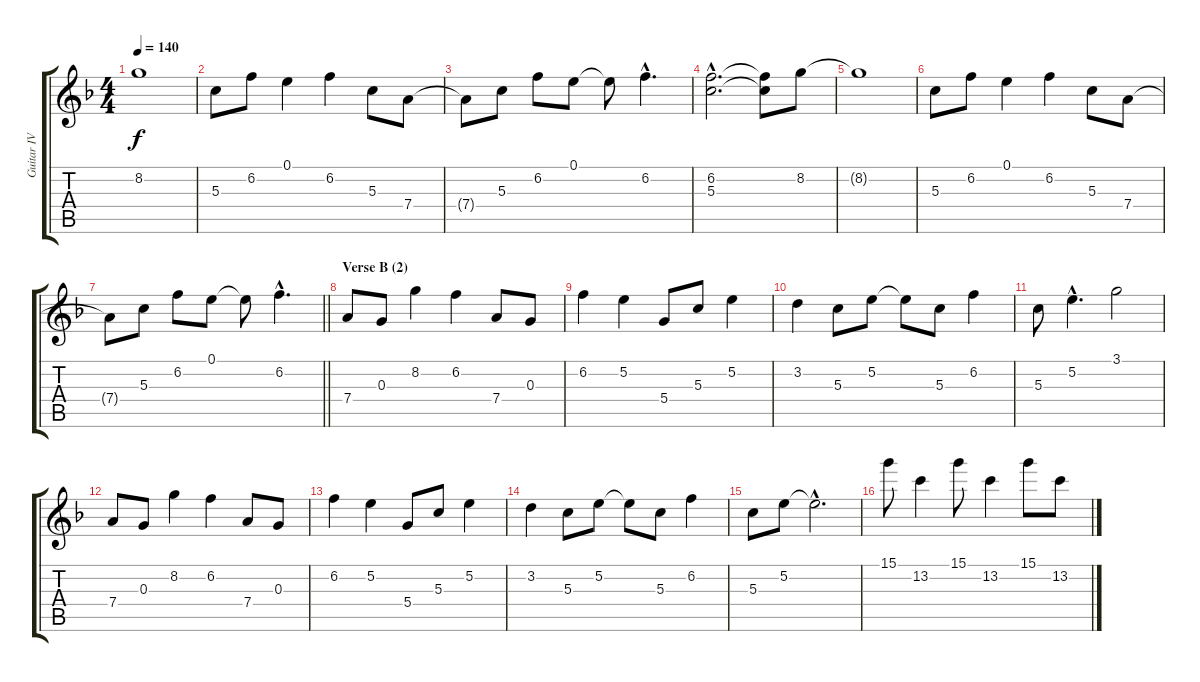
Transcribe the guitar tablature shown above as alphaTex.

\track ("Guitar IV (Jun)" "Guitar IV ") {instrument electricguitarjazz}
\staff {score tabs}
\tuning (E4 B3 G3 D3 A2 E2) {hide}
\ts (4 4)
\tempo 140
\clef g2
\ks f
8.2{t}.1{dy f} |
5.3.8 6.2.8 0.1.4 6.2.4 5.3.8 7.4.8 |
7.4{t}.8 5.3.8 6.2.8 0.1.8 0.1{t}.8 6.2{hac}.4{d} |
(6.2{hac} 5.3{hac}).2{d} (6.2{t} 5.3{t}).8 8.2.8 |
8.2{t}.1 |
5.3.8 6.2.8 0.1.4 6.2.4 5.3.8 7.4.8 |
\barLineRight lightlight
7.4{t}.8 5.3.8 6.2.8 0.1.8 0.1{t}.8 6.2{hac}.4{d} |
\section ("" "Verse B (2)")
7.4.8 0.3.8 8.2.4 6.2.4 7.4.8 0.3.8 |
6.2.4 5.2.4 5.4.8 5.3.8 5.2.4 |
3.2.4 5.3.8 5.2.8 5.2{t}.8 5.3.8 6.2.4 |
5.3.8 5.2{hac}.4{d} 3.1.2 |
7.4.8 0.3.8 8.2.4 6.2.4 7.4.8 0.3.8 |
6.2.4 5.2.4 5.4.8 5.3.8 5.2.4 |
3.2.4 5.3.8 5.2.8 5.2{t}.8 5.3.8 6.2.4 |
5.3.8 5.2.8 5.2{hac t}.2{d} |
15.1.8 13.2.4 15.1.8 13.2.4 15.1.8 13.2.8
